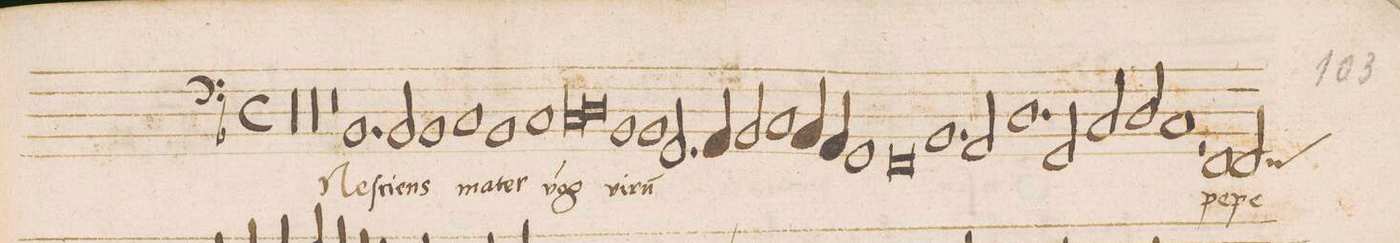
**kern	**text
*I"BASVS	*
*clefF4	*
*k[b-]	*
*met(C)	*
*M2/1	*
00r	.
=2-	=2-
=3-	=3-
00r	.
=4-	=4-
=5-	=5-
0r	.
=6-	=6-
1.BB-	Neſ-
2BB-/	-ci-
=7-	=7-
1BB-	-ens
1C	ma-
=8-	=8-
1BB-	-ter
1C	v(ir)-
=9-	=9-
*lig	*
1C	-go
1D	.
*Xlig	*
=10-	=10-
1BB-	vi-
1BB-	-r(um)
=11-	=11-
2.GG/	.
4AA/	.
2BB-/	.
1C/	.
=12-	=12-
4BB-/	.
4AA/	.
1GG	.
=13-	=13-
0FF	.
=14-	=14-
1.BB-	.
2AA/	.
=15-	=15-
1.D	.
2GG/	.
=16-	=16-
2C/	.
2D/	.
1C	.
=17-	=17-
2r	.
1FF	pe-
*custos:FF	*
2FF/	-pe-
=18-	=18-
*-	*-
